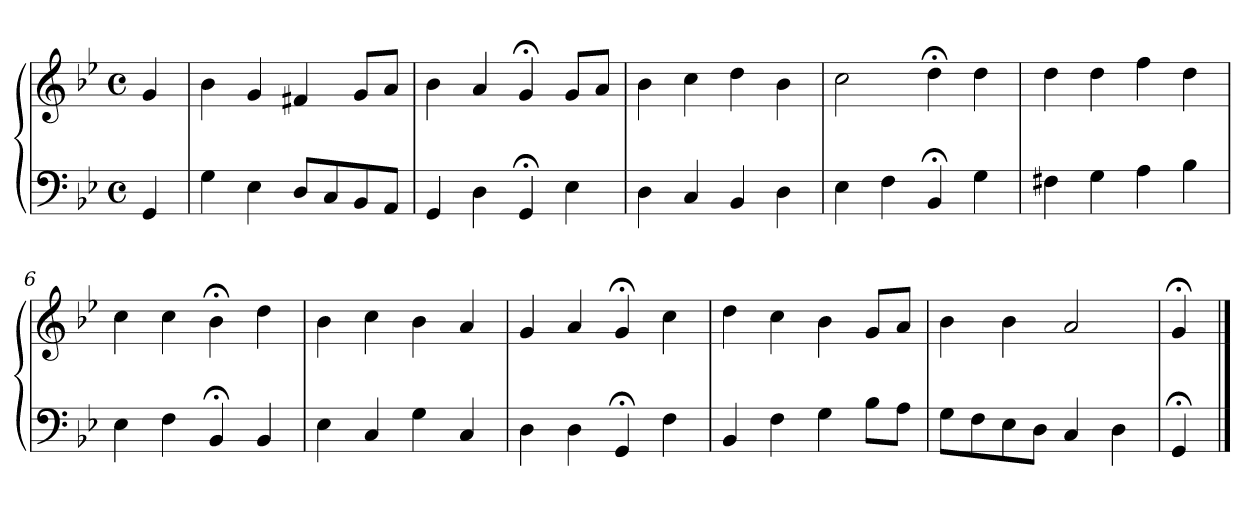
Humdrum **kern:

**kern	**kern
*part1	*part1
*staff2	*staff1
*clefF4	*clefG2
*k[b-e-]	*k[b-e-]
*M4/4	*M4/4
*met(c)	*met(c)
=	=
4GG	4g
=1	=1
4G	4b-
4E-	4g
8DL	4f#X
8C	.
8BB-	8gL
8AAJ	8aJ
=2	=2
4GG	4b-
4D	4a
4GG;<	4g;<
4E-	8gL
.	8aJ
=3	=3
4D	4b-
4C	4cc
4BB-	4dd
4D	4b-
=4	=4
4E-	2cc
4F	.
4BB-;<	4dd;<
4G	4dd
=5	=5
4F#X	4dd
4G	4dd
4A	4ff
4B-	4dd
=6	=6
4E-	4cc
4F	4cc
4BB-;<	4b-;<
4BB-	4dd
!!LO:LB:g=z
=7	=7
4E-	4b-
4C	4cc
4G	4b-
4C	4a
=8	=8
4D	4g
4D	4a
4GG;<	4g;<
4F	4cc
=9	=9
4BB-	4dd
4F	4cc
4G	4b-
8B-L	8gL
8AJ	8aJ
=10	=10
8GL	4b-
8F	.
8E-	4b-
8DJ	.
4C	2a
4D	.
=11	=11
4GG;<	4g;<
==	==
*-	*-
